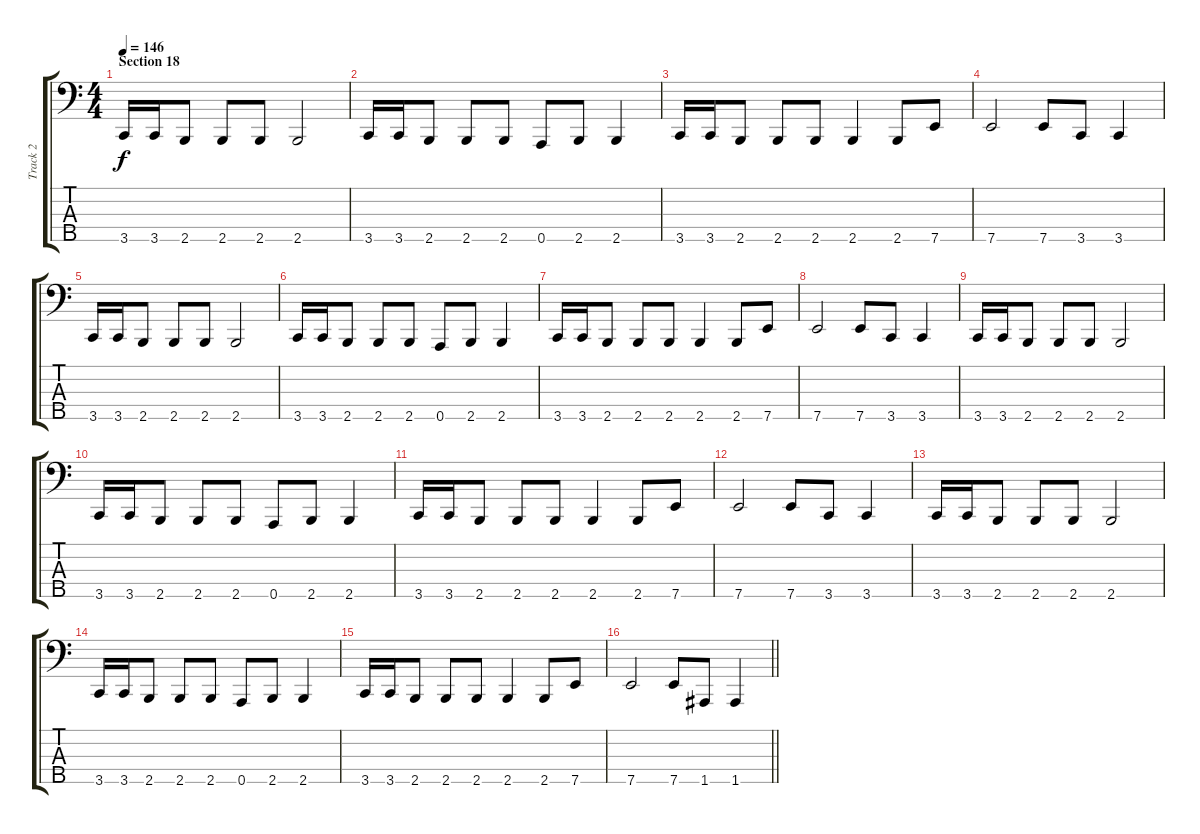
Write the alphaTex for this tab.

\track ("Track 2" "Track 2") {instrument electricbassfinger}
\staff {score tabs}
\tuning (F2 C2 G1 D1 A0) {hide}
\ts (4 4)
\section ("" "Section 18")
\tempo 146
\clef f4
\ks c
3.5.16{dy f} 3.5.16 2.5.8 2.5.8 2.5.8 2.5.2 |
3.5.16 3.5.16 2.5.8 2.5.8 2.5.8 0.5.8 2.5.8 2.5.4 |
3.5.16 3.5.16 2.5.8 2.5.8 2.5.8 2.5.4 2.5.8 7.5.8 |
7.5.2 7.5.8 3.5.8 3.5.4 |
3.5.16 3.5.16 2.5.8 2.5.8 2.5.8 2.5.2 |
3.5.16 3.5.16 2.5.8 2.5.8 2.5.8 0.5.8 2.5.8 2.5.4 |
3.5.16 3.5.16 2.5.8 2.5.8 2.5.8 2.5.4 2.5.8 7.5.8 |
7.5.2 7.5.8 3.5.8 3.5.4 |
3.5.16 3.5.16 2.5.8 2.5.8 2.5.8 2.5.2 |
3.5.16 3.5.16 2.5.8 2.5.8 2.5.8 0.5.8 2.5.8 2.5.4 |
3.5.16 3.5.16 2.5.8 2.5.8 2.5.8 2.5.4 2.5.8 7.5.8 |
7.5.2 7.5.8 3.5.8 3.5.4 |
3.5.16 3.5.16 2.5.8 2.5.8 2.5.8 2.5.2 |
3.5.16 3.5.16 2.5.8 2.5.8 2.5.8 0.5.8 2.5.8 2.5.4 |
3.5.16 3.5.16 2.5.8 2.5.8 2.5.8 2.5.4 2.5.8 7.5.8 |
\barLineRight lightlight
7.5.2 7.5.8 1.5.8 1.5.4
